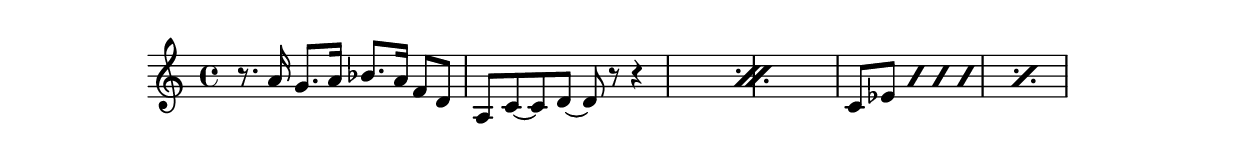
\version "2.3.16"
\header {
texidoc = "Measure repeats may be nested with beat repeats."
}
	
\score {  \relative c'' \context Voice { \time 4/4
   % riff
   \repeat "percent" 2 { r8. a16 g8. a16 bes8. a16 f8 d |  a c8 ~ c8 d8 ~ d8 r8 r4 }
   
   \repeat "percent" 2 { \repeat "percent" 4 { c8 es } }   
  }
}

